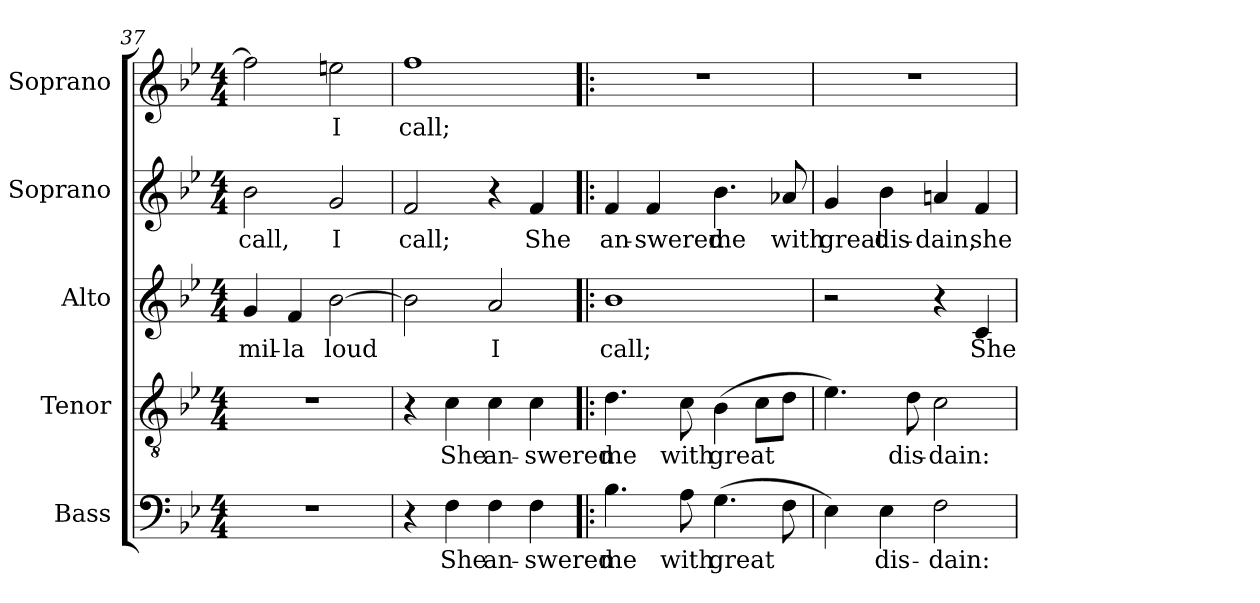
**kern	**text	**kern	**text	**kern	**text	**kern	**text	**kern	**text
*part5	*part5	*part4	*part4	*part3	*part3	*part2	*part2	*part1	*part1
*staff5	*staff5	*staff4	*staff4	*staff3	*staff3	*staff2	*staff2	*staff1	*staff1
*I"Bass	*	*I"Tenor	*	*I"Alto	*	*I"Soprano	*	*I"Soprano	*
*I'B.	*	*I'T.	*	*I'A.	*	*I'S.	*	*I'S.	*
*clefF4	*	*clefGv2	*	*clefG2	*	*clefG2	*	*clefG2	*
*	*	*ITrd7c12	*	*	*	*	*	*	*
*k[b-e-]	*	*k[b-e-]	*	*k[b-e-]	*	*k[b-e-]	*	*k[b-e-]	*
*B-:	*	*B-:	*	*B-:	*	*B-:	*	*B-:	*
*M4/4	*	*M4/4	*	*M4/4	*	*M4/4	*	*M4/4	*
=37	=37	=37	=37	=37	=37	=37	=37	=37	=37
!	!	!	!	!	!LO:LY:b:color=#000000	!	!	!	!
!	!	!	!	!	!	!	!LO:LY:b:color=#000000	!	!
1r	.	1r	.	4gi/	-mil-	2b-i\	call,	2ffi\]	.
!	!	!	!	!	!LO:LY:b:color=#000000	!	!	!	!
.	.	.	.	4fi/	-la	.	.	.	.
!	!	!	!	!	!LO:LY:b:color=#000000	!	!	!	!
!	!	!	!	!	!	!	!LO:LY:b:color=#000000	!	!
!	!	!	!	!	!	!	!	!	!LO:LY:b:color=#000000
.	.	.	.	[2b-i\	loud	2gi/	I	2eeni\	I
=38	=38	=38	=38	=38	=38	=38	=38	=38	=38
!	!	!	!	!	!	!	!LO:LY:b:color=#000000	!	!
!	!	!	!	!	!	!	!	!	!LO:LY:b:color=#000000
4r	.	4r	.	2b-i\]	.	2fi/	call;	1ffi	call;
!	!LO:LY:b:color=#000000	!	!	!	!	!	!	!	!
!	!	!	!LO:LY:b:color=#000000	!	!	!	!	!	!
4Fi\	She	4Ci\	She	.	.	.	.	.	.
!	!LO:LY:b:color=#000000	!	!	!	!	!	!	!	!
!	!	!	!LO:LY:b:color=#000000	!	!	!	!	!	!
!	!	!	!	!	!LO:LY:b:color=#000000	!	!	!	!
4Fi\	an-	4Ci\	an-	2ai/	I	4r	.	.	.
!	!LO:LY:b:color=#000000	!	!	!	!	!	!	!	!
!	!	!	!LO:LY:b:color=#000000	!	!	!	!	!	!
!	!	!	!	!	!	!	!LO:LY:b:color=#000000	!	!
4Fi\	-swered	4Ci\	-swered	.	.	4fi/	She	.	.
!!LO:PB:g=z
=39!|:	=39!|:	=39!|:	=39!|:	=39!|:	=39!|:	=39!|:	=39!|:	=39!|:	=39!|:
!	!LO:LY:b:color=#000000	!	!	!	!	!	!	!	!
!	!	!	!LO:LY:b:color=#000000	!	!	!	!	!	!
!	!	!	!	!	!LO:LY:b:color=#000000	!	!	!	!
!	!	!	!	!	!	!	!LO:LY:b:color=#000000	!	!
4.B-i\	me	4.Di\	me	1b-i	call;	4fi/	an-	1r	.
!	!	!	!	!	!	!	!LO:LY:b:color=#000000	!	!
.	.	.	.	.	.	4fi/	-swered	.	.
!	!LO:LY:b:color=#000000	!	!	!	!	!	!	!	!
!	!	!	!LO:LY:b:color=#000000	!	!	!	!	!	!
8Ai\	with	8Ci\	with	.	.	.	.	.	.
!	!LO:LY:b:color=#000000	!	!	!	!	!	!	!	!
!	!	!	!LO:LY:b:color=#000000	!	!	!	!	!	!
!	!	!	!	!	!	!	!LO:LY:b:color=#000000	!	!
(4.Gi\	great	(4BB-i\	great	.	.	4.b-i\	me	.	.
.	.	8Ci\L	.	.	.	.	.	.	.
!	!	!	!	!	!	!	!LO:LY:b:color=#000000	!	!
8Fi\	.	8Di\J	.	.	.	8a-Xi/	with	.	.
=40	=40	=40	=40	=40	=40	=40	=40	=40	=40
!	!	!	!	!	!	!	!LO:LY:b:color=#000000	!	!
4E-i\)	.	4.E-i\)	.	2r	.	4gi/	great	1r	.
!	!LO:LY:b:color=#000000	!	!	!	!	!	!	!	!
!	!	!	!	!	!	!	!LO:LY:b:color=#000000	!	!
4E-i\	dis-	.	.	.	.	4b-i\	dis-	.	.
!	!	!	!LO:LY:b:color=#000000	!	!	!	!	!	!
.	.	8Di\	dis-	.	.	.	.	.	.
!	!LO:LY:b:color=#000000	!	!	!	!	!	!	!	!
!	!	!	!LO:LY:b:color=#000000	!	!	!	!	!	!
!	!	!	!	!	!	!	!LO:LY:b:color=#000000	!	!
2Fi\	-dain:	2Ci\	-dain:	4r	.	4ani/	-dain,	.	.
!	!	!	!	!	!LO:LY:b:color=#000000	!	!	!	!
!	!	!	!	!	!	!	!LO:LY:b:color=#000000	!	!
.	.	.	.	4ci/	She	4fi/	she	.	.
=	=	=	=	=	=	=	=	=	=
*-	*-	*-	*-	*-	*-	*-	*-	*-	*-
